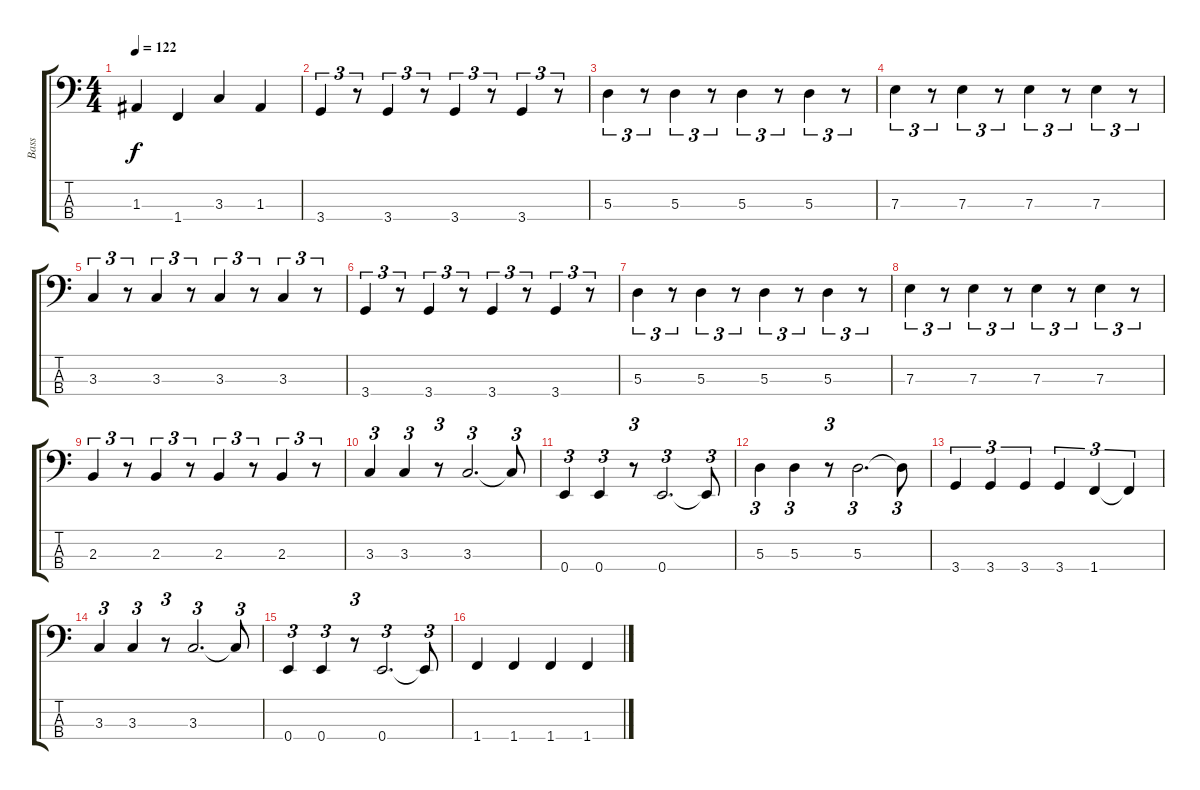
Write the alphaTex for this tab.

\track ("Bass" "Bass") {instrument electricbassfinger}
\staff {score tabs}
\tuning (G2 D2 A1 E1) {hide}
\ts (4 4)
\tempo 122
\clef f4
\ks c
1.3.4{dy f} 1.4.4 3.3.4 1.3.4 |
3.4.4{tu (3 2)} r.8{tu (3 2)} 3.4.4{tu (3 2)} r.8{tu (3 2)} 3.4.4{tu (3 2)} r.8{tu (3 2)} 3.4.4{tu (3 2)} r.8{tu (3 2)} |
5.3.4{tu (3 2)} r.8{tu (3 2)} 5.3.4{tu (3 2)} r.8{tu (3 2)} 5.3.4{tu (3 2)} r.8{tu (3 2)} 5.3.4{tu (3 2)} r.8{tu (3 2)} |
7.3.4{tu (3 2)} r.8{tu (3 2)} 7.3.4{tu (3 2)} r.8{tu (3 2)} 7.3.4{tu (3 2)} r.8{tu (3 2)} 7.3.4{tu (3 2)} r.8{tu (3 2)} |
3.3.4{tu (3 2)} r.8{tu (3 2)} 3.3.4{tu (3 2)} r.8{tu (3 2)} 3.3.4{tu (3 2)} r.8{tu (3 2)} 3.3.4{tu (3 2)} r.8{tu (3 2)} |
3.4.4{tu (3 2)} r.8{tu (3 2)} 3.4.4{tu (3 2)} r.8{tu (3 2)} 3.4.4{tu (3 2)} r.8{tu (3 2)} 3.4.4{tu (3 2)} r.8{tu (3 2)} |
5.3.4{tu (3 2)} r.8{tu (3 2)} 5.3.4{tu (3 2)} r.8{tu (3 2)} 5.3.4{tu (3 2)} r.8{tu (3 2)} 5.3.4{tu (3 2)} r.8{tu (3 2)} |
7.3.4{tu (3 2)} r.8{tu (3 2)} 7.3.4{tu (3 2)} r.8{tu (3 2)} 7.3.4{tu (3 2)} r.8{tu (3 2)} 7.3.4{tu (3 2)} r.8{tu (3 2)} |
2.3.4{tu (3 2)} r.8{tu (3 2)} 2.3.4{tu (3 2)} r.8{tu (3 2)} 2.3.4{tu (3 2)} r.8{tu (3 2)} 2.3.4{tu (3 2)} r.8{tu (3 2)} |
3.3.4{tu (3 2)} 3.3.4{tu (3 2)} r.8{tu (3 2)} 3.3.2{d tu (3 2)} 3.3{t}.8{tu (3 2)} |
0.4.4{tu (3 2)} 0.4.4{tu (3 2)} r.8{tu (3 2)} 0.4.2{d tu (3 2)} 0.4{t}.8{tu (3 2)} |
5.3.4{tu (3 2)} 5.3.4{tu (3 2)} r.8{tu (3 2)} 5.3.2{d tu (3 2)} 5.3{t}.8{tu (3 2)} |
3.4.4{tu (3 2)} 3.4.4{tu (3 2)} 3.4.4{tu (3 2)} 3.4.4{tu (3 2)} 1.4.4{tu (3 2)} 1.4{t}.4{tu (3 2)} |
3.3.4{tu (3 2)} 3.3.4{tu (3 2)} r.8{tu (3 2)} 3.3.2{d tu (3 2)} 3.3{t}.8{tu (3 2)} |
0.4.4{tu (3 2)} 0.4.4{tu (3 2)} r.8{tu (3 2)} 0.4.2{d tu (3 2)} 0.4{t}.8{tu (3 2)} |
1.4.4 1.4.4 1.4.4 1.4.4
